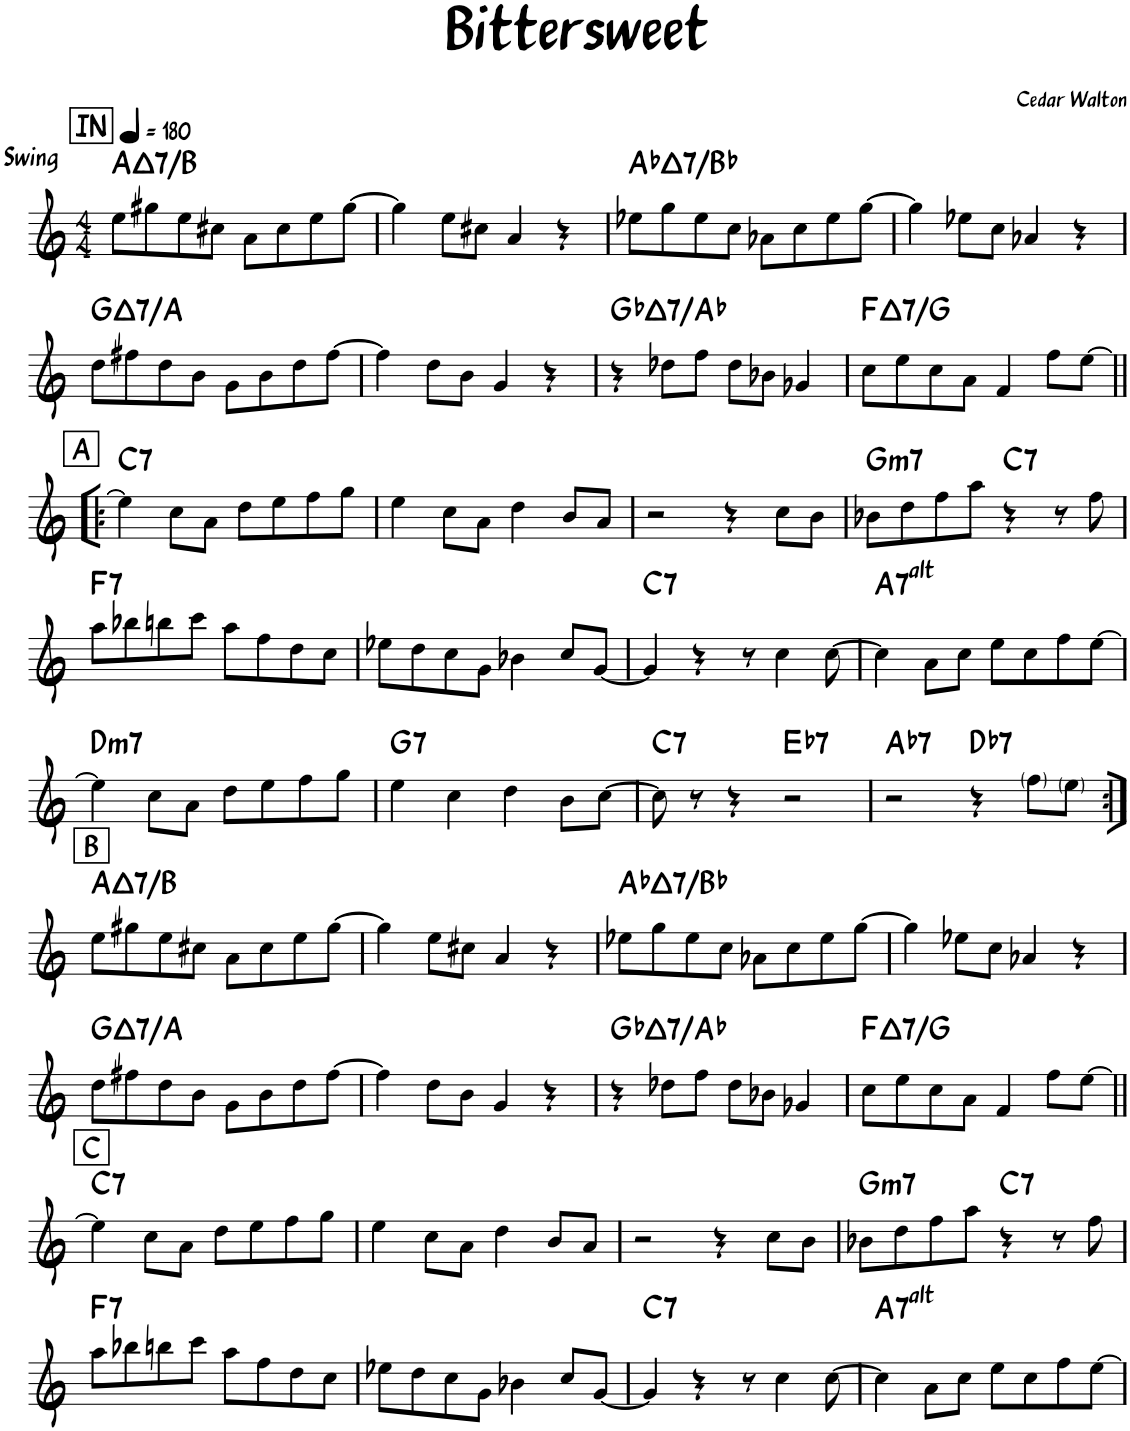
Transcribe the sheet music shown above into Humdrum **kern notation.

**kern	**harte
*part1	*part1
*staff1	*
*I"Piano	*
*I'Pno.	*
*clefG2	*
*k[]	*
*M4/4	*
*MM180	*
!!LO:REH:place=s1:a:B:rj:fs=14:t=IN
=1	=1
!LO:TX:a:B:t=Swing	!LO:H:kt=7
8ee\L	A:maj7/2
8gg#X\	.
8ee\	.
8cc#X\J	.
8a\L	.
8cc#\	.
8ee\	.
[8gg#\J	.
=2	=2
4gg#\]	.
8ee\L	.
8cc#X\J	.
4a/	.
4r	.
=3	=3
!	!LO:H:kt=7
8ee-X\L	Ab:maj7/2
8gg\	.
8ee-\	.
8cc\J	.
8a-X\L	.
8cc\	.
8ee-\	.
[8gg\J	.
=4	=4
4gg\]	.
8ee-X\L	.
8cc\J	.
4a-X/	.
4r	.
!!LO:LB:g=z
=5	=5
!	!LO:H:kt=7
8dd\L	G:maj7/2
8ff#X\	.
8dd\	.
8b\J	.
8g\L	.
8b\	.
8dd\	.
[8ff#\J	.
=6	=6
4ff#\]	.
8dd\L	.
8b\J	.
4g/	.
4r	.
=7	=7
!	!LO:H:kt=7
4r	Gb:maj7/2
8dd-X\L	.
8ff\J	.
8dd-\L	.
8b-X\J	.
4g-X/	.
=8	=8
!	!LO:H:kt=7
8cc\L	F:maj7/2
8ee\	.
8cc\	.
8a\J	.
4f/	.
8ff\L	.
[8ee\J	.
!!LO:LB:g=z
!!LO:REH:place=s1:a:B:rj:fs=14:t=A
=9!|:	=9!|:
!	!LO:H:kt=7
4ee\]	C:7
8cc\L	.
8a\J	.
8dd\L	.
8ee\	.
8ff\	.
8gg\J	.
=10	=10
4ee\	.
8cc\L	.
8a\J	.
4dd\	.
8b/L	.
8a/J	.
=11	=11
2r	.
4r	.
8cc\L	.
8b\J	.
=12	=12
!	!LO:H:kt=m7
8b-X\L	G:min7
8dd\	.
8ff\	.
8aa\J	.
!	!LO:H:kt=7
4r	C:7
8r	.
8ff\	.
!!LO:LB:g=z
=13	=13
!	!LO:H:kt=7
8aa\L	F:7
8bb-X\	.
8bbn\	.
8ccc\J	.
8aa\L	.
8ff\	.
8dd\	.
8cc\J	.
=14	=14
8ee-X\L	.
8dd\	.
8cc\	.
8g\J	.
4b-X\	.
8cc/L	.
[8g/J	.
=15	=15
!	!LO:H:kt=7
4g/]	C:7
4r	.
8r	.
4cc\	.
[8cc\	.
=16	=16
!	!LO:H:kt=7
4cc\]	A:(3,b5,#5,b7,b9,#9)
8a\L	.
8cc\J	.
8ee\L	.
8cc\	.
8ff\	.
[8ee\J	.
!!LO:LB:g=z
=17	=17
!	!LO:H:kt=m7
4ee\]	D:min7
8cc\L	.
8a\J	.
8dd\L	.
8ee\	.
8ff\	.
8gg\J	.
=18	=18
!	!LO:H:kt=7
4ee\	G:7
4cc\	.
4dd\	.
8b\L	.
[8cc\J	.
=19	=19
!	!LO:H:kt=7
8cc\]	C:7
8r	.
4r	.
!	!LO:H:kt=7
2r	Eb:7
=20	=20
!	!LO:H:kt=7
2r	Ab:7
!	!LO:H:kt=7
4r	Db:7
8ff\L	.
8ee\J	.
!!LO:LB:g=z
!!LO:REH:place=s1:a:B:rj:fs=14:t=B
=21:|!	=21:|!
!	!LO:H:kt=7
8ee\L	A:maj7/2
8gg#X\	.
8ee\	.
8cc#X\J	.
8a\L	.
8cc#\	.
8ee\	.
[8gg#\J	.
=22	=22
4gg#\]	.
8ee\L	.
8cc#X\J	.
4a/	.
4r	.
=23	=23
!	!LO:H:kt=7
8ee-X\L	Ab:maj7/2
8gg\	.
8ee-\	.
8cc\J	.
8a-X\L	.
8cc\	.
8ee-\	.
[8gg\J	.
=24	=24
4gg\]	.
8ee-X\L	.
8cc\J	.
4a-X/	.
4r	.
!!LO:LB:g=z
=25	=25
!	!LO:H:kt=7
8dd\L	G:maj7/2
8ff#X\	.
8dd\	.
8b\J	.
8g\L	.
8b\	.
8dd\	.
[8ff#\J	.
=26	=26
4ff#\]	.
8dd\L	.
8b\J	.
4g/	.
4r	.
=27	=27
!	!LO:H:kt=7
4r	Gb:maj7/2
8dd-X\L	.
8ff\J	.
8dd-\L	.
8b-X\J	.
4g-X/	.
=28	=28
!	!LO:H:kt=7
8cc\L	F:maj7/2
8ee\	.
8cc\	.
8a\J	.
4f/	.
8ff\L	.
[8ee\J	.
!!LO:LB:g=z
!!LO:REH:place=s1:a:B:rj:fs=14:t=C
=29||	=29||
!	!LO:H:kt=7
4ee\]	C:7
8cc\L	.
8a\J	.
8dd\L	.
8ee\	.
8ff\	.
8gg\J	.
=30	=30
4ee\	.
8cc\L	.
8a\J	.
4dd\	.
8b/L	.
8a/J	.
=31	=31
2r	.
4r	.
8cc\L	.
8b\J	.
=32	=32
!	!LO:H:kt=m7
8b-X\L	G:min7
8dd\	.
8ff\	.
8aa\J	.
!	!LO:H:kt=7
4r	C:7
8r	.
8ff\	.
!!LO:LB:g=z
=33	=33
!	!LO:H:kt=7
8aa\L	F:7
8bb-X\	.
8bbn\	.
8ccc\J	.
8aa\L	.
8ff\	.
8dd\	.
8cc\J	.
=34	=34
8ee-X\L	.
8dd\	.
8cc\	.
8g\J	.
4b-X\	.
8cc/L	.
[8g/J	.
=35	=35
!	!LO:H:kt=7
4g/]	C:7
4r	.
8r	.
4cc\	.
[8cc\	.
=36	=36
!	!LO:H:kt=7
4cc\]	A:(3,b5,#5,b7,b9,#9)
8a\L	.
8cc\J	.
8ee\L	.
8cc\	.
8ff\	.
[8ee\J	.
=	=
*-	*-
